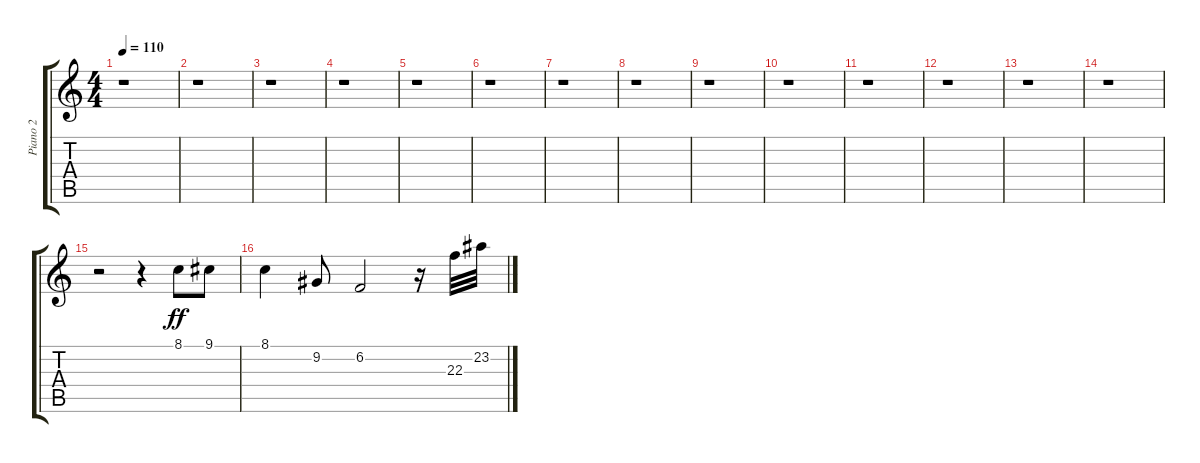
\track ("Piano 2" "Piano 2") {instrument acousticgrandpiano}
\staff {score tabs}
\tuning (E4 B3 G3 D3 A2 E2) {hide}
\ts (4 4)
\tempo 110
\clef g2
\ks c
r.1{dy ff} |
r.1 |
r.1 |
r.1 |
r.1 |
r.1 |
r.1 |
r.1 |
r.1 |
r.1 |
r.1 |
r.1 |
r.1 |
r.1 |
r.2 r.4 8.1.8 9.1.8 |
8.1.4 9.2.8 6.2.2 r.16 22.3.32 23.2.32
